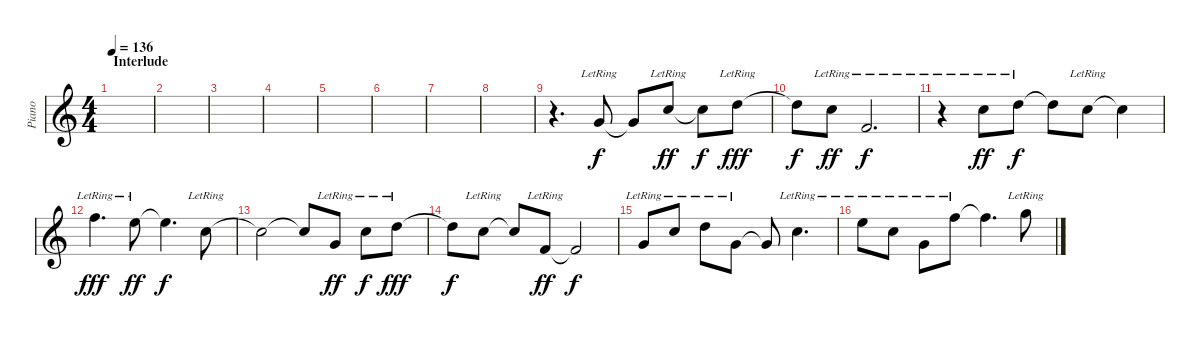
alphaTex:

\track ("Piano" "Piano") {instrument acousticgrandpiano}
\staff {score}
\tuning (E4 B3 G3 D3 A2 E2) {hide}
\ts (4 4)
\section ("" "Interlude")
\tempo 136
\clef g2
\ks c
|
|
|
|
|
|
|
|
r.4{d} 3.1{lr}.8 3.1{t}.8{dy f} 8.1{lr}.8{dy ff} 8.1{t}.8{dy f} 10.1{lr}.8{dy fff} |
10.1{t}.8{dy f} 8.1{lr}.8{dy ff} 10.3{lr}.2{d dy f} |
r.4 13.2{lr}.8{dy ff} 10.1{lr}.8{dy f} 10.1{t}.8 8.1{lr}.8 8.1{t}.4 |
18.2{lr}.4{d dy fff} 12.1{lr}.8{dy ff} 12.1{t}.4{d dy f} 8.1{lr}.8 |
8.1{t}.2 8.1{t}.8 8.2{lr}.8{dy ff} 8.1{lr}.8{dy f} 10.1{lr}.8{dy fff} |
10.1{t}.8{dy f} 8.1{lr}.8 8.1{t}.8 1.1{lr}.8{dy ff} 1.1{t}.2{dy f} |
3.1{lr}.8 8.1{lr}.8 10.1{lr}.8 3.1{lr}.8 3.1{t}.8 8.1{lr}.4{d} |
17.2{lr}.8 8.1{lr}.8 3.1{lr}.8 13.1{lr}.8 13.1{t}.4{d} 15.1{lr}.8
